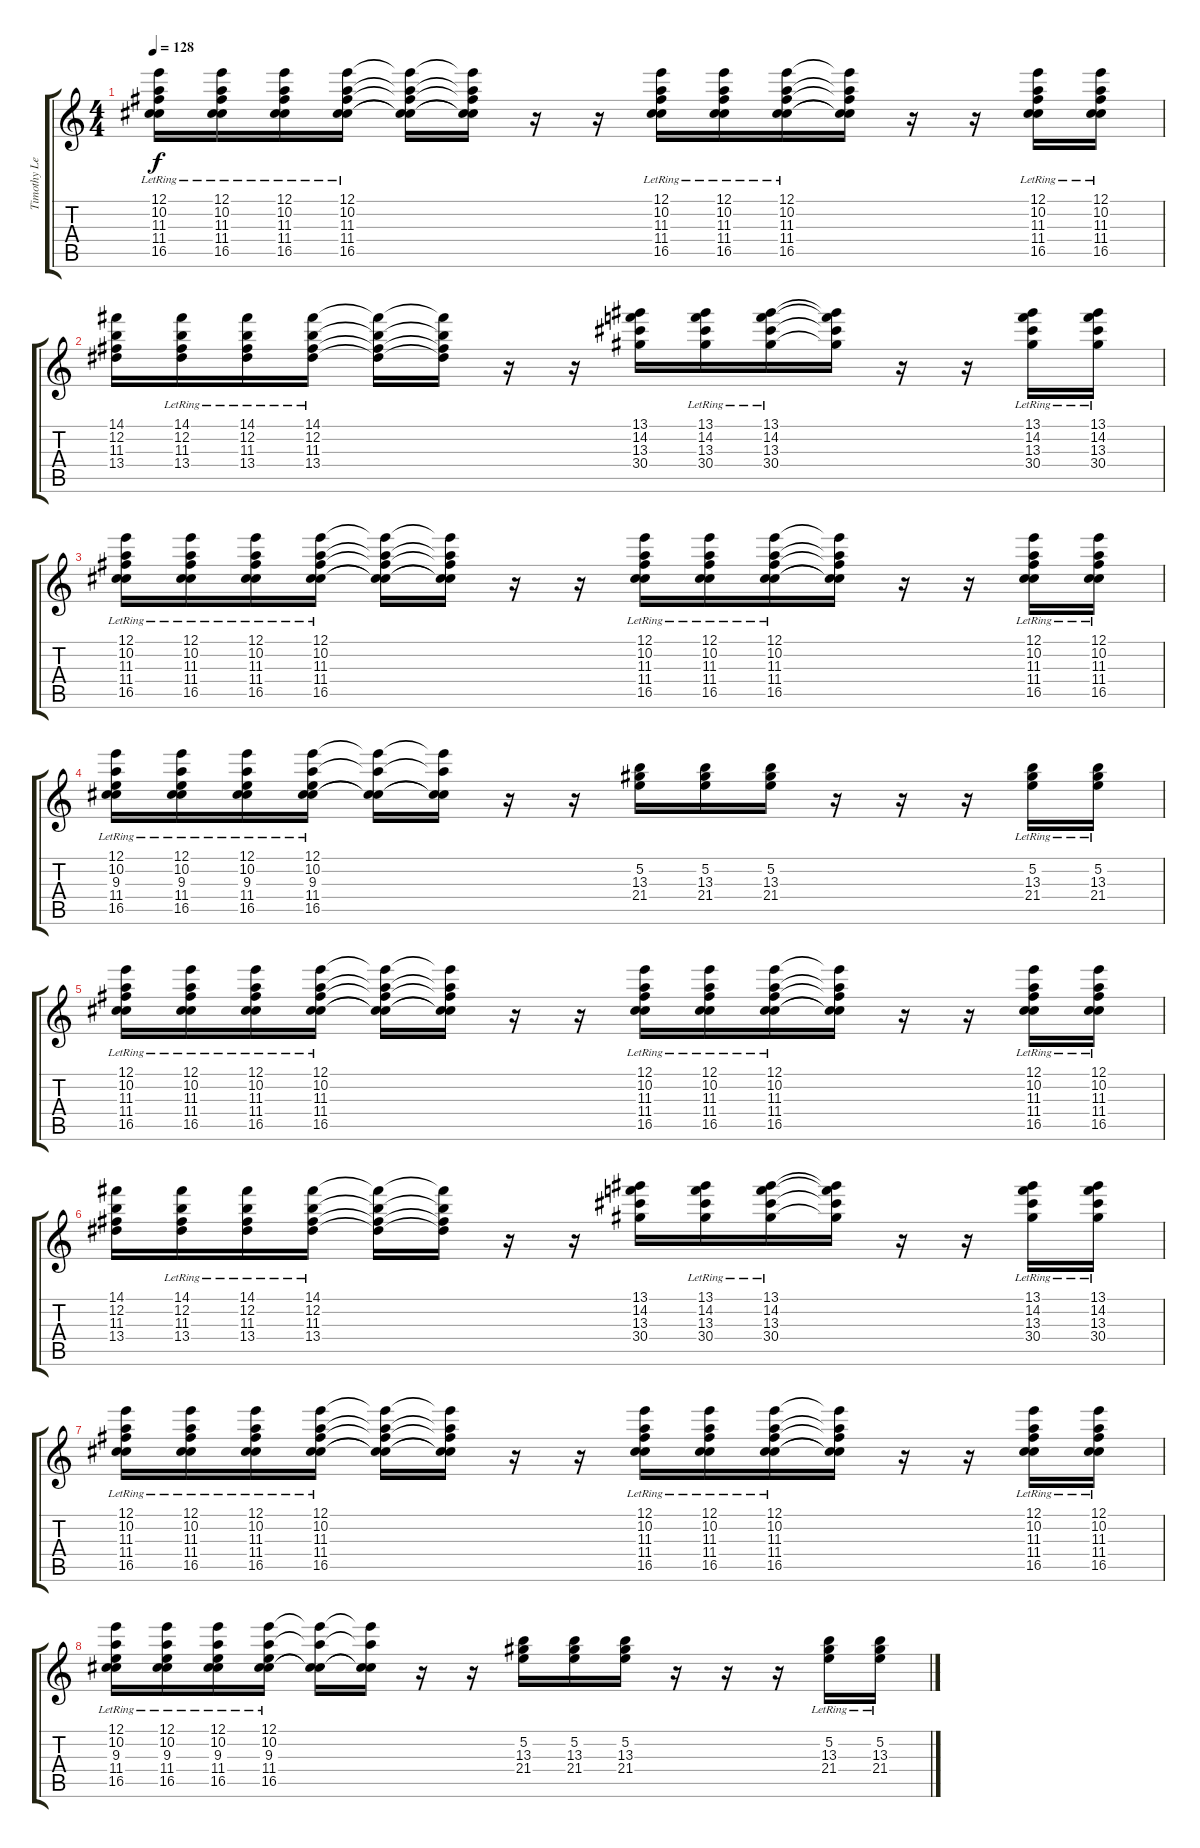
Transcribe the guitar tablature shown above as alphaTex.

\track ("Timothy Lever" "Timothy Le") {instrument tremolostrings}
\staff {score tabs}
\tuning (E5 B4 G4 D4 A3 E3) {hide}
\ts (4 4)
\tempo 128
\clef g2
\ks c
(12.1{lr} 10.2 11.3{lr} 11.4 16.5{lr}).16{dy f} (12.1{lr} 10.2 11.3{lr} 11.4{lr} 16.5{lr}).16 (12.1{lr} 10.2 11.3{lr} 11.4{lr} 16.5{lr}).16 (12.1{lr} 10.2 11.3{lr} 11.4 16.5{lr}).16 (12.1{t} 10.2{t} 11.3{t} 11.4{t} 16.5{t}).16 (12.1{t} 10.2{t} 11.3{t} 11.4{t} 16.5{t}).16 r.16 r.16 (12.1{lr} 10.2{lr} 11.3{lr} 11.4{lr} 16.5{lr}).16 (12.1{lr} 10.2{lr} 11.3{lr} 11.4{lr} 16.5{lr}).16 (12.1{lr} 10.2{lr} 11.3{lr} 11.4{lr} 16.5{lr}).16 (12.1{t} 10.2{t} 11.3{t} 11.4{t} 16.5{t}).16 r.16 r.16 (12.1{lr} 10.2{lr} 11.3{lr} 11.4{lr} 16.5{lr}).16 (12.1{lr} 10.2{lr} 11.3{lr} 11.4{lr} 16.5{lr}).16 |
(14.1 12.2 11.3 13.4).16 (14.1{lr} 12.2 11.3{lr} 13.4{lr}).16 (14.1{lr} 12.2 11.3{lr} 13.4{lr}).16 (14.1{lr} 12.2 11.3{lr} 13.4).16 (14.1{t} 12.2{t} 11.3{t} 13.4{t}).16 (14.1{t} 12.2{t} 11.3{t} 13.4{t}).16 r.16 r.16 (13.1 14.2 13.3 30.4).16 (13.1{lr} 14.2{lr} 13.3{lr} 30.4{lr}).16 (13.1{lr} 14.2{lr} 13.3{lr} 30.4{lr}).16 (13.1{t} 14.2{t} 13.3{t} 30.4{t}).16 r.16 r.16 (13.1{lr} 14.2{lr} 13.3{lr} 30.4{lr}).16 (13.1{lr} 14.2{lr} 13.3{lr} 30.4{lr}).16 |
(12.1{lr} 10.2 11.3{lr} 11.4 16.5{lr}).16 (12.1{lr} 10.2 11.3{lr} 11.4{lr} 16.5{lr}).16 (12.1{lr} 10.2 11.3{lr} 11.4{lr} 16.5{lr}).16 (12.1{lr} 10.2 11.3{lr} 11.4 16.5{lr}).16 (12.1{t} 10.2{t} 11.3{t} 11.4{t} 16.5{t}).16 (12.1{t} 10.2{t} 11.3{t} 11.4{t} 16.5{t}).16 r.16 r.16 (12.1{lr} 10.2{lr} 11.3{lr} 11.4{lr} 16.5{lr}).16 (12.1{lr} 10.2{lr} 11.3{lr} 11.4{lr} 16.5{lr}).16 (12.1{lr} 10.2{lr} 11.3{lr} 11.4{lr} 16.5{lr}).16 (12.1{t} 10.2{t} 11.3{t} 11.4{t} 16.5{t}).16 r.16 r.16 (12.1{lr} 10.2{lr} 11.3{lr} 11.4{lr} 16.5{lr}).16 (12.1{lr} 10.2{lr} 11.3{lr} 11.4{lr} 16.5{lr}).16 |
(12.1{lr} 10.2{lr} 9.3 11.4{lr} 16.5{lr}).16 (12.1{lr} 10.2{lr} 9.3 11.4{lr} 16.5{lr}).16 (12.1{lr} 10.2 9.3 11.4{lr} 16.5{lr}).16 (12.1{lr} 10.2{lr} 9.3 11.4{lr} 16.5{lr}).16 (12.1{t} 10.2{t} 11.4{t} 16.5{t}).16 (12.1{t} 10.2{t} 11.4{t} 16.5{t}).16 r.16 r.16 (5.2 13.3 21.4).16 (5.2 13.3 21.4).16 (5.2 13.3 21.4).16 r.16 r.16 r.16 (5.2{lr} 13.3{lr} 21.4{lr}).16 (5.2{lr} 13.3{lr} 21.4{lr}).16 |
(12.1{lr} 10.2 11.3{lr} 11.4 16.5{lr}).16 (12.1{lr} 10.2 11.3{lr} 11.4{lr} 16.5{lr}).16 (12.1{lr} 10.2 11.3{lr} 11.4{lr} 16.5{lr}).16 (12.1{lr} 10.2 11.3{lr} 11.4 16.5{lr}).16 (12.1{t} 10.2{t} 11.3{t} 11.4{t} 16.5{t}).16 (12.1{t} 10.2{t} 11.3{t} 11.4{t} 16.5{t}).16 r.16 r.16 (12.1{lr} 10.2{lr} 11.3{lr} 11.4{lr} 16.5{lr}).16 (12.1{lr} 10.2{lr} 11.3{lr} 11.4{lr} 16.5{lr}).16 (12.1{lr} 10.2{lr} 11.3{lr} 11.4{lr} 16.5{lr}).16 (12.1{t} 10.2{t} 11.3{t} 11.4{t} 16.5{t}).16 r.16 r.16 (12.1{lr} 10.2{lr} 11.3{lr} 11.4{lr} 16.5{lr}).16 (12.1{lr} 10.2{lr} 11.3{lr} 11.4{lr} 16.5{lr}).16 |
(14.1 12.2 11.3 13.4).16 (14.1{lr} 12.2 11.3{lr} 13.4{lr}).16 (14.1{lr} 12.2 11.3{lr} 13.4{lr}).16 (14.1{lr} 12.2 11.3{lr} 13.4).16 (14.1{t} 12.2{t} 11.3{t} 13.4{t}).16 (14.1{t} 12.2{t} 11.3{t} 13.4{t}).16 r.16 r.16 (13.1 14.2 13.3 30.4).16 (13.1{lr} 14.2{lr} 13.3{lr} 30.4{lr}).16 (13.1{lr} 14.2{lr} 13.3{lr} 30.4{lr}).16 (13.1{t} 14.2{t} 13.3{t} 30.4{t}).16 r.16 r.16 (13.1{lr} 14.2{lr} 13.3{lr} 30.4{lr}).16 (13.1{lr} 14.2{lr} 13.3{lr} 30.4{lr}).16 |
(12.1{lr} 10.2 11.3{lr} 11.4 16.5{lr}).16 (12.1{lr} 10.2 11.3{lr} 11.4{lr} 16.5{lr}).16 (12.1{lr} 10.2 11.3{lr} 11.4{lr} 16.5{lr}).16 (12.1{lr} 10.2 11.3{lr} 11.4 16.5{lr}).16 (12.1{t} 10.2{t} 11.3{t} 11.4{t} 16.5{t}).16 (12.1{t} 10.2{t} 11.3{t} 11.4{t} 16.5{t}).16 r.16 r.16 (12.1{lr} 10.2{lr} 11.3{lr} 11.4{lr} 16.5{lr}).16 (12.1{lr} 10.2{lr} 11.3{lr} 11.4{lr} 16.5{lr}).16 (12.1{lr} 10.2{lr} 11.3{lr} 11.4{lr} 16.5{lr}).16 (12.1{t} 10.2{t} 11.3{t} 11.4{t} 16.5{t}).16 r.16 r.16 (12.1{lr} 10.2{lr} 11.3{lr} 11.4{lr} 16.5{lr}).16 (12.1{lr} 10.2{lr} 11.3{lr} 11.4{lr} 16.5{lr}).16 |
(12.1{lr} 10.2{lr} 9.3 11.4{lr} 16.5{lr}).16 (12.1{lr} 10.2{lr} 9.3 11.4{lr} 16.5{lr}).16 (12.1{lr} 10.2 9.3 11.4{lr} 16.5{lr}).16 (12.1{lr} 10.2{lr} 9.3 11.4{lr} 16.5{lr}).16 (12.1{t} 10.2{t} 11.4{t} 16.5{t}).16 (12.1{t} 10.2{t} 11.4{t} 16.5{t}).16 r.16 r.16 (5.2 13.3 21.4).16 (5.2 13.3 21.4).16 (5.2 13.3 21.4).16 r.16 r.16 r.16 (5.2{lr} 13.3{lr} 21.4{lr}).16 (5.2{lr} 13.3{lr} 21.4{lr}).16
